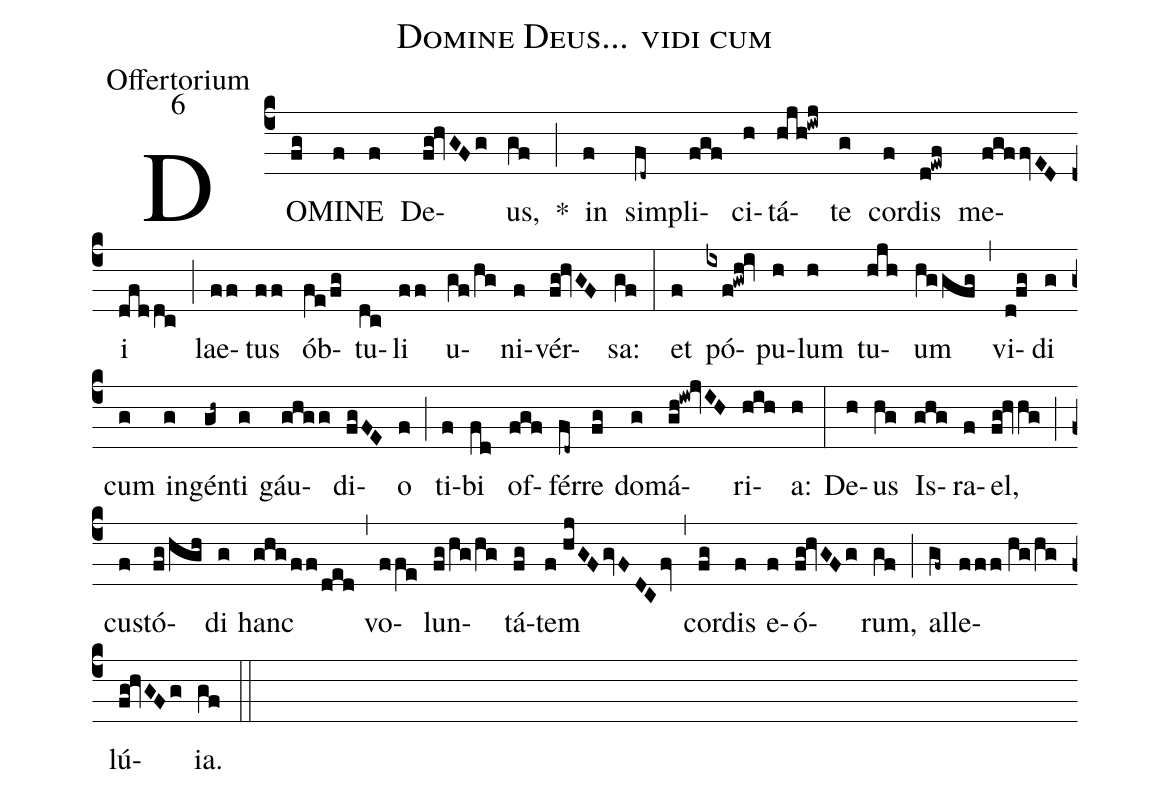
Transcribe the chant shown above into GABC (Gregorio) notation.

name:Domine Deus... vidi cum;
office-part:Offertorium;
mode:6;
%%
(c4) DO(fg)MI(f)NE(f) De(fg!hvGFg)us,(gf) *(;) in(f) sim(fd~)pli(fgf)ci(h)tá(hjh!iwj)te(g) cor(f)dis(d!ewf) me(fgffvED)i(dfddc) (;) lae(ff)tus(ff) ób(fe/fg)tu(dc)li(ff) u(gf/hg)ni(f)vér(fg!hvGF)sa:(gf) (:) et(f) pó(ixf!gwh!iv)pu(h)lum(h) tu(hjh)um(hggfg) (,) vi(d!fg)di(g) cum(g) in(g)gén(gh~)ti(g) gáu(ghgg)di(fgFE)o(f) (;) ti(f)bi(fd) of(fgf)fér(fd~)re(fg) do(g)má(gh!iw!jvIH)ri(hih)a:(h) (:) De(h)us(hg) Is(ghg)ra(f)el,(fg!hvhg) (;) cu(f)stó(fg/hgh)di(g) hanc(ghg/ff/ded) (,) vo(ffe)lun(fg/hg/hg)tá(fg)tem(f//hjGF/gvFDCfv) (,) cor(fg)dis(f) e(f)ó(fg!hvGFg)rum,(gf) (;) al(gf~)le(fff//hg/hg)lú(fg!hvGFg)ia.(gf) (::)
